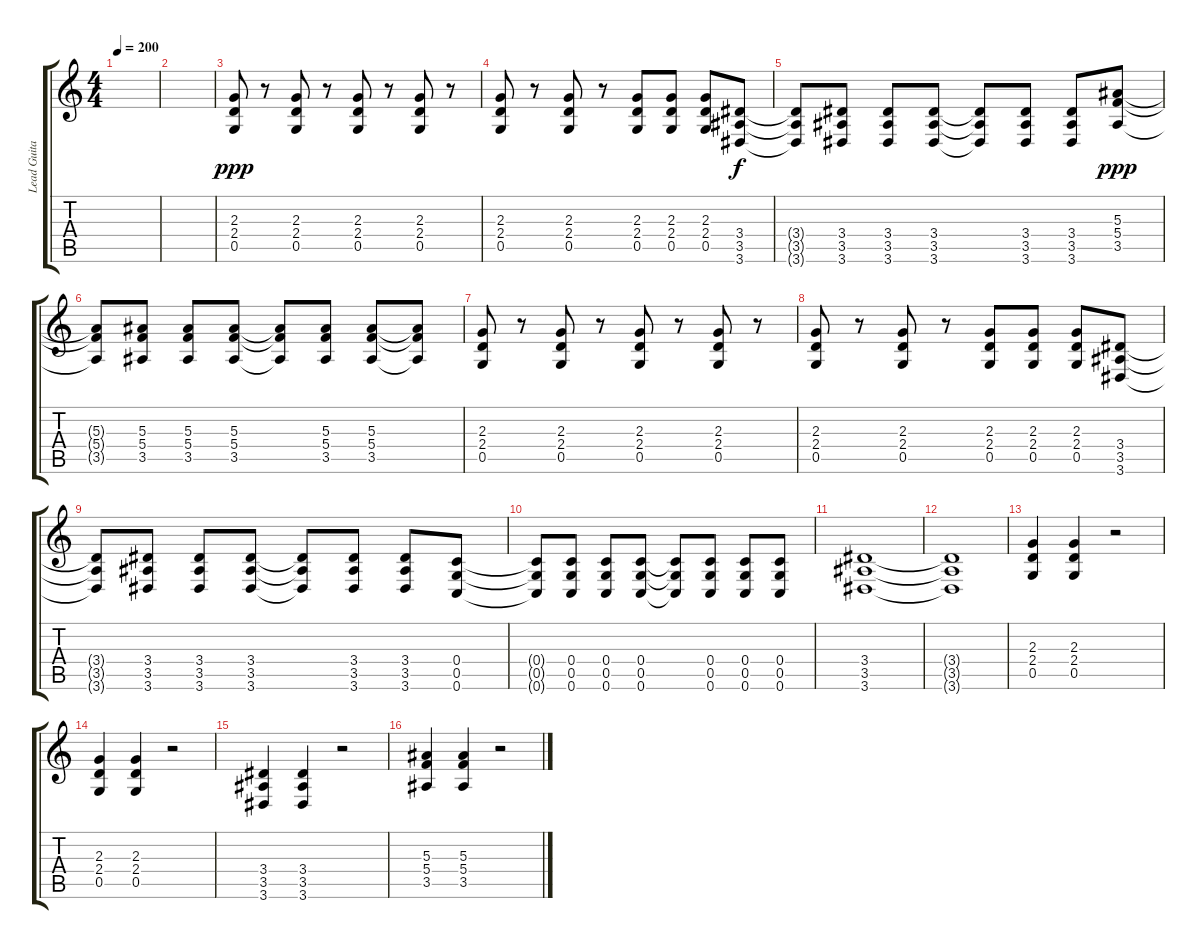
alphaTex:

\track ("Lead Guitar" "Lead Guita") {instrument distortionguitar}
\staff {score tabs}
\tuning (D4 A3 F3 C3 G2 C2) {hide}
\ts (4 4)
\tempo 200
\clef g2
\ks c
|
|
(2.3 2.4 0.5).8{dy ppp volume 15} r.8 (2.3 2.4 0.5).8 r.8 (2.3 2.4 0.5).8 r.8 (2.3 2.4 0.5).8 r.8 |
(2.3 2.4 0.5).8 r.8 (2.3 2.4 0.5).8 r.8 (2.3 2.4 0.5).8 (2.3 2.4 0.5).8 (2.3 2.4 0.5).8 (3.4 3.5 3.6).8{dy f} |
(3.4{t} 3.5{t} 3.6{t}).8 (3.4 3.5 3.6).8 (3.4 3.5 3.6).8 (3.4 3.5 3.6).8 (3.4{t} 3.5{t} 3.6{t}).8 (3.4 3.5 3.6).8 (3.4 3.5 3.6).8 (5.3 5.4 3.5).8{dy ppp} |
(5.3{t} 5.4{t} 3.5{t}).8 (5.3 5.4 3.5).8 (5.3 5.4 3.5).8 (5.3 5.4 3.5).8 (5.3{t} 5.4{t} 3.5{t}).8 (5.3 5.4 3.5).8 (5.3 5.4 3.5).8 (5.3{t} 5.4{t} 3.5{t}).8 |
(2.3 2.4 0.5).8{volume 15} r.8 (2.3 2.4 0.5).8 r.8 (2.3 2.4 0.5).8 r.8 (2.3 2.4 0.5).8 r.8 |
(2.3 2.4 0.5).8 r.8 (2.3 2.4 0.5).8 r.8 (2.3 2.4 0.5).8 (2.3 2.4 0.5).8 (2.3 2.4 0.5).8 (3.4 3.5 3.6).8 |
(3.4{t} 3.5{t} 3.6{t}).8 (3.4 3.5 3.6).8 (3.4 3.5 3.6).8 (3.4 3.5 3.6).8 (3.4{t} 3.5{t} 3.6{t}).8 (3.4 3.5 3.6).8 (3.4 3.5 3.6).8 (0.4 0.5 0.6).8 |
(0.4{t} 0.5{t} 0.6{t}).8 (0.4 0.5 0.6).8 (0.4 0.5 0.6).8 (0.4 0.5 0.6).8 (0.4{t} 0.5{t} 0.6{t}).8 (0.4 0.5 0.6).8 (0.4 0.5 0.6).8 (0.4 0.5 0.6).8 |
(3.4 3.5 3.6).1 |
(3.4{t} 3.5{t} 3.6{t}).1 |
(2.3 2.4 0.5).4{instrument distortionguitar} (2.3 2.4 0.5).4 r.2 |
(2.3 2.4 0.5).4 (2.3 2.4 0.5).4 r.2 |
(3.4 3.5 3.6).4 (3.4 3.5 3.6).4 r.2 |
(5.3 5.4 3.5).4 (5.3 5.4 3.5).4 r.2
